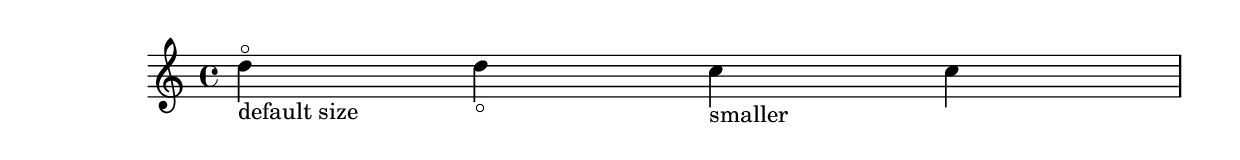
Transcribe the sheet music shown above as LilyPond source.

%% Do not edit this file; it is auto-generated from LSR http://lsr.dsi.unimi.it
%% This file is in the public domain.
\version "2.11.55"

\header {
  lsrtags = "expressive-marks, unfretted-strings"

  texidoces = "
Para hacer más pequeño el círculo de @code{\flageolet} (armónico)
utilice la siguiente función de Scheme.

"
  doctitlees = "Cambiar el tamaño de la marca de \flageolet"

  texidoc = "
To make the @code{\\flageolet} circle smaller use the following Scheme
function. 

"
  doctitle = "Changing \\flageolet mark size"
} % begin verbatim
smallFlageolet = #(let ((m (make-music 'ArticulationEvent
                          'articulation-type "flageolet")))
       (set! (ly:music-property m 'tweaks)
             (acons 'font-size -3
                    (ly:music-property m 'tweaks)))
       m)

\layout { ragged-right = ##f }

\relative c'' {
  d4^\flageolet_\markup { default size } d_\flageolet
  c4^\smallFlageolet_\markup { smaller } c_\smallFlageolet
}
